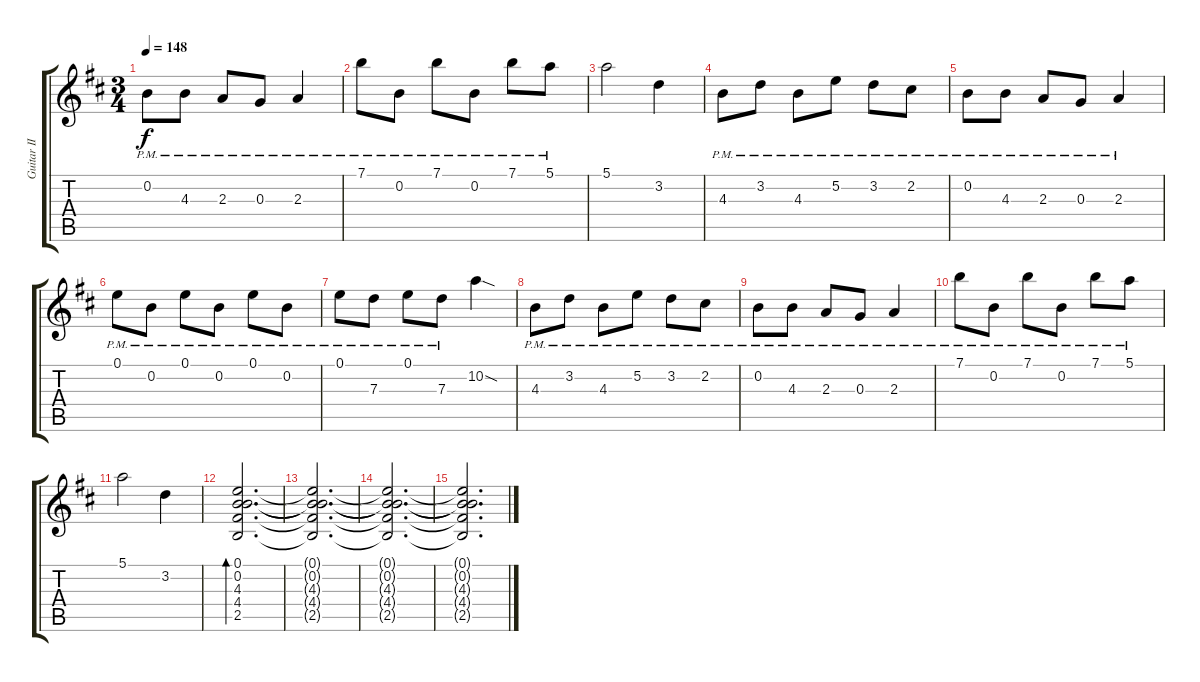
\track ("Guitar II" "Guitar II") {instrument distortionguitar}
\staff {score tabs}
\tuning (E4 B3 G3 D3 A2 E2) {hide}
\ts (3 4)
\tempo 148
\clef g2
\ks bminor
0.2{pm}.8{dy f} 4.3{pm}.8 2.3{pm}.8 0.3{pm}.8 2.3{pm}.4 |
7.1{pm}.8 0.2{pm}.8 7.1{pm}.8 0.2{pm}.8 7.1{pm}.8 5.1{pm}.8 |
5.1.2 3.2.4 |
4.3{pm}.8 3.2{pm}.8 4.3{pm}.8 5.2{pm}.8 3.2{pm}.8 2.2{pm}.8 |
0.2{pm}.8 4.3{pm}.8 2.3{pm}.8 0.3{pm}.8 2.3{pm}.4 |
0.1{pm}.8 0.2{pm}.8 0.1{pm}.8 0.2{pm}.8 0.1{pm}.8 0.2{pm}.8 |
0.1{pm}.8 7.3{pm}.8 0.1{pm}.8 7.3{pm}.8 10.2{sod}.4 |
4.3{pm}.8 3.2{pm}.8 4.3{pm}.8 5.2{pm}.8 3.2{pm}.8 2.2{pm}.8 |
0.2{pm}.8 4.3{pm}.8 2.3{pm}.8 0.3{pm}.8 2.3{pm}.4 |
7.1{pm}.8 0.2{pm}.8 7.1{pm}.8 0.2{pm}.8 7.1{pm}.8 5.1{pm}.8 |
5.1.2 3.2.4 |
(0.1 0.2 4.3 4.4 2.5).2{d bd 60} |
(0.1{t} 0.2{t} 4.3{t} 4.4{t} 2.5{t}).2{d} |
(0.1{t} 0.2{t} 4.3{t} 4.4{t} 2.5{t}).2{d} |
(0.1{t} 0.2{t} 4.3{t} 4.4{t} 2.5{t}).2{d}
